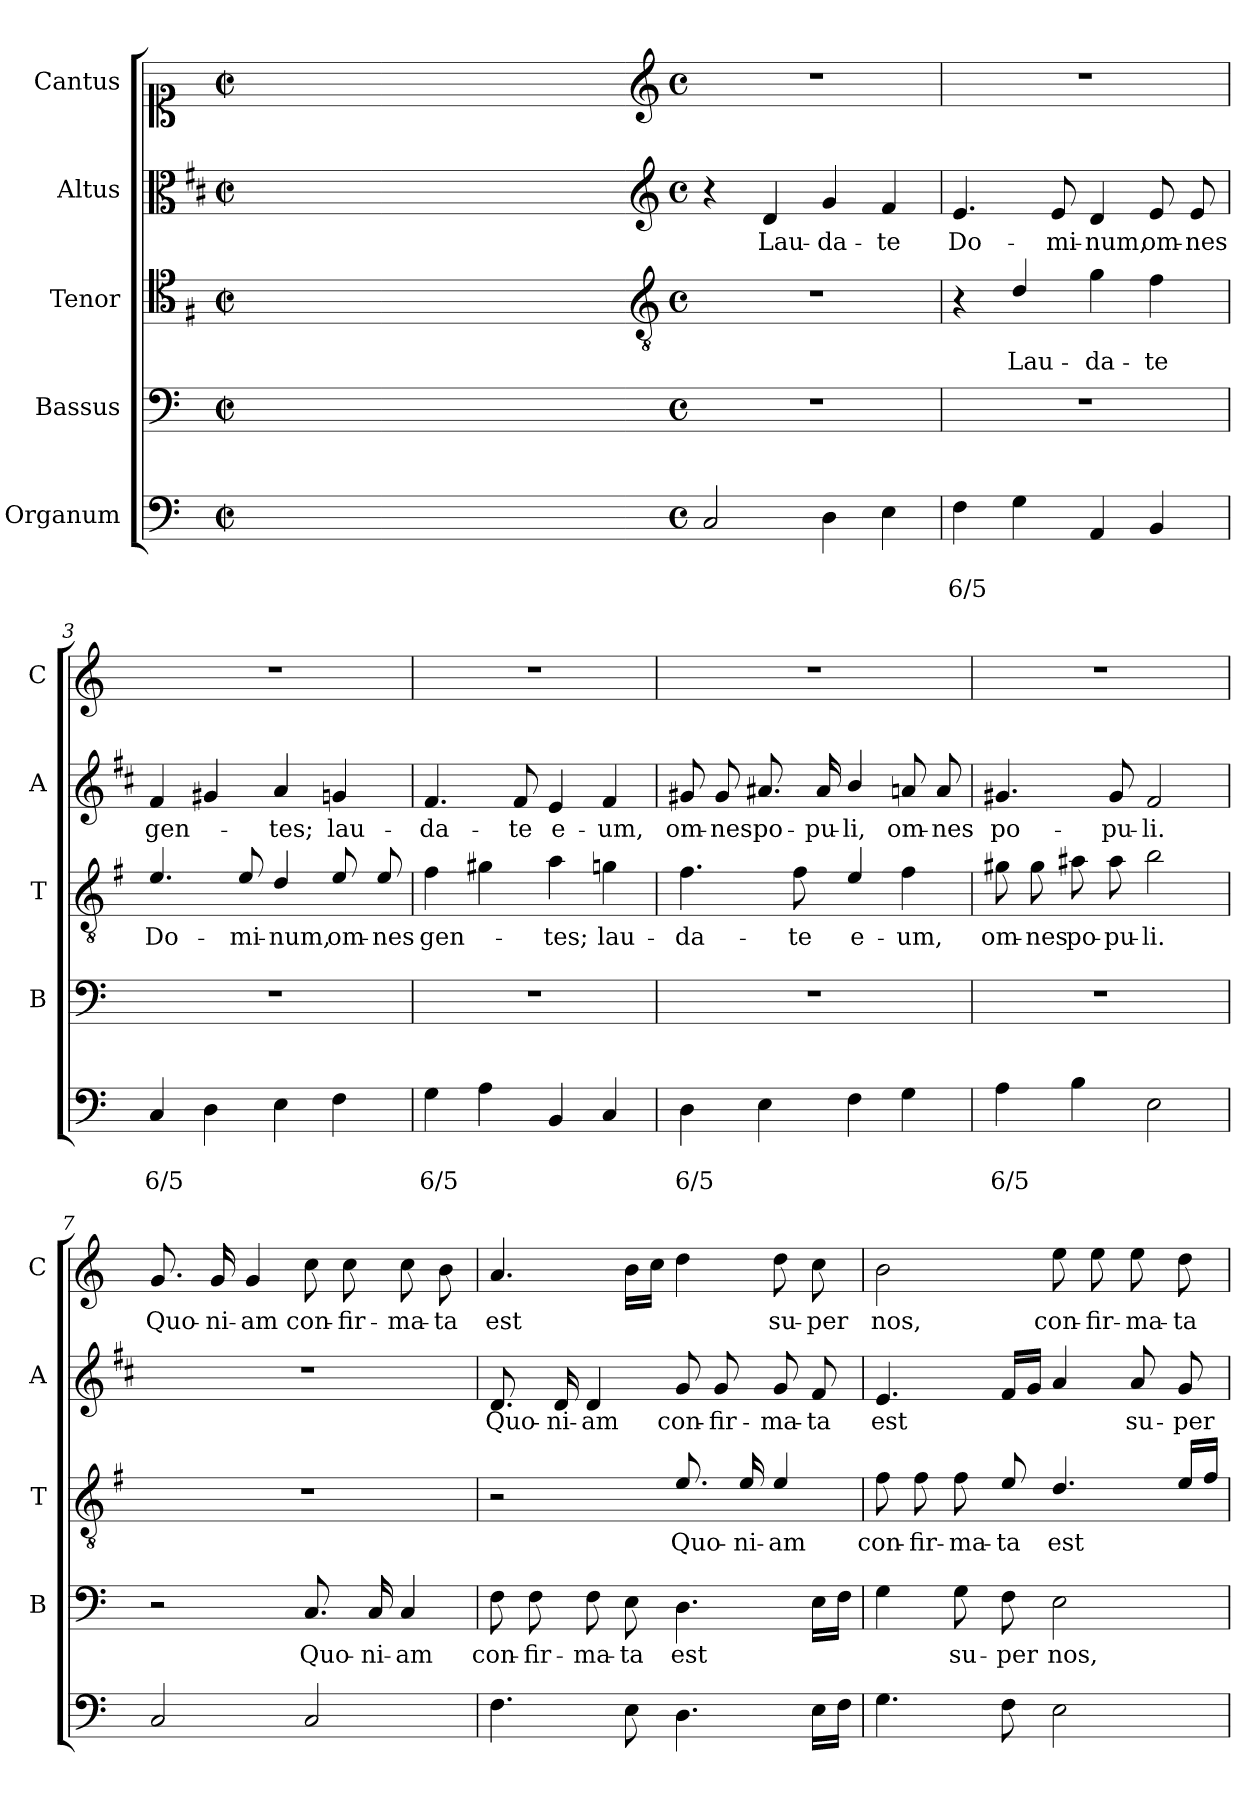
**kern	**text	**text	**kern	**text	**kern	**text	**kern	**text	**kern	**text
*part5	*part5	*part5	*part4	*part4	*part3	*part3	*part2	*part2	*part1	*part1
*staff5	*staff5	*staff5	*staff4	*staff4	*staff3	*staff3	*staff2	*staff2	*staff1	*staff1
*I"Organum	*	*	*I"Bassus	*	*I"Tenor	*	*I"Altus	*	*I"Cantus	*
*	*	*	*I'B	*	*I'T	*	*I'A	*	*I'C	*
*clefF4	*	*	*clefF4	*	*clefC4	*	*clefC3	*	*clefC1	*
*	*	*	*	*	*ITrd4c7	*	*ITrd1c2	*	*	*
*k[]	*	*	*k[]	*	*k[]	*	*k[]	*	*k[]	*
*C:	*	*	*C:	*	*C:	*	*C:	*	*C:	*
*M2/2	*	*	*M2/2	*	*M2/2	*	*M2/2	*	*M2/2	*
*met(c|)	*	*	*met(c|)	*	*met(c|)	*	*met(c|)	*	*met(c|)	*
=	=	=	=	=	=	=	=	=	=	=
1ryy	.	.	1ryy	.	1ryy	.	1ryy	.	1ryy	.
=1X-	=1X-	=1X-	=1X-	=1X-	=1X-	=1X-	=1X-	=1X-	=1X-	=1X-
4ryy	.	.	4ryy	.	4ryy	.	4ryy	.	4ryy	.
4ryy	.	.	4ryy	.	4ryy	.	4ryy	.	4ryy	.
4ryy	.	.	4ryy	.	4ryy	.	4ryy	.	4ryy	.
4ryy	.	.	4ryy	.	4ryy	.	4ryy	.	4ryy	.
=1-	=1-	=1-	=1-	=1-	=1-	=1-	=1-	=1-	=1-	=1-
*	*	*	*	*	*clefGv2	*	*clefG2	*	*clefG2	*
*M4/4	*	*	*M4/4	*	*M4/4	*	*M4/4	*	*M4/4	*
*met(c)	*	*	*met(c)	*	*met(c)	*	*met(c)	*	*met(c)	*
2C/	.	.	1r	.	1r	.	4r	.	1r	.
!	!	!	!	!	!	!	!	!LO:LY:b	!	!
.	.	.	.	.	.	.	4c/	Lau-	.	.
!	!	!	!	!	!	!	!	!LO:LY:b	!	!
4D\	.	.	.	.	.	.	4f/	-da-	.	.
!	!	!	!	!	!	!	!	!LO:LY:b	!	!
4E\	.	.	.	.	.	.	4e/	-te	.	.
=2	=2	=2	=2	=2	=2	=2	=2	=2	=2	=2
!	!	!LO:LY:b	!	!	!	!	!	!LO:LY:b	!	!
4F\	.	6/5	1r	.	4r	.	4.d/	Do-	1r	.
!	!	!	!	!	!	!LO:LY:b	!	!	!	!
4G\	.	.	.	.	4G/	Lau-	.	.	.	.
!	!	!	!	!	!	!	!	!LO:LY:b	!	!
.	.	.	.	.	.	.	8d/	-mi-	.	.
!	!	!	!	!	!	!LO:LY:b	!	!LO:LY:b	!	!
4AA/	.	.	.	.	4c\	-da-	4c/	-num,	.	.
!	!	!	!	!	!	!LO:LY:b	!	!LO:LY:b	!	!
4BB/	.	.	.	.	4B\	-te	8d/	om-	.	.
!	!	!	!	!	!	!	!	!LO:LY:b	!	!
.	.	.	.	.	.	.	8d/	-nes	.	.
=3	=3	=3	=3	=3	=3	=3	=3	=3	=3	=3
!	!	!LO:LY:b	!	!	!	!LO:LY:b	!	!LO:LY:b	!	!
4C/	.	6/5	1r	.	4.A/	Do-	4e/	gen-	1r	.
4D\	.	.	.	.	.	.	4f#X/	.	.	.
!	!	!	!	!	!	!LO:LY:b	!	!	!	!
.	.	.	.	.	8A/	-mi-	.	.	.	.
!	!	!	!	!	!	!LO:LY:b	!	!LO:LY:b	!	!
4E\	.	.	.	.	4G/	-num,	4g/	-tes;	.	.
!	!	!	!	!	!	!LO:LY:b	!	!LO:LY:b	!	!
4F\	.	.	.	.	8A/	om-	4fn/	lau-	.	.
!	!	!	!	!	!	!LO:LY:b	!	!	!	!
.	.	.	.	.	8A/	-nes	.	.	.	.
=4	=4	=4	=4	=4	=4	=4	=4	=4	=4	=4
!	!	!LO:LY:b	!	!	!	!LO:LY:b	!	!LO:LY:b	!	!
4G\	.	6/5	1r	.	4B\	gen-	4.e/	-da-	1r	.
4A\	.	.	.	.	4c#X\	.	.	.	.	.
!	!	!	!	!	!	!	!	!LO:LY:b	!	!
.	.	.	.	.	.	.	8e/	-te	.	.
!	!	!	!	!	!	!LO:LY:b	!	!LO:LY:b	!	!
4BB/	.	.	.	.	4d\	-tes;	4d/	e-	.	.
!	!	!	!	!	!	!LO:LY:b	!	!LO:LY:b	!	!
4C/	.	.	.	.	4cn\	lau-	4e/	-um,	.	.
!!LO:LB:g=z
=5	=5	=5	=5	=5	=5	=5	=5	=5	=5	=5
!	!	!LO:LY:b	!	!	!	!LO:LY:b	!	!LO:LY:b	!	!
4D\	.	6/5	1r	.	4.B\	-da-	8f#X/	om-	1r	.
!	!	!	!	!	!	!	!	!LO:LY:b	!	!
.	.	.	.	.	.	.	8f#/	-nes	.	.
!	!	!	!	!	!	!	!	!LO:LY:b	!	!
4E\	.	.	.	.	.	.	8.g#X/	po-	.	.
!	!	!	!	!	!	!LO:LY:b	!	!	!	!
.	.	.	.	.	8B\	-te	.	.	.	.
!	!	!	!	!	!	!	!	!LO:LY:b	!	!
.	.	.	.	.	.	.	16g#/	-pu-	.	.
!	!	!	!	!	!	!LO:LY:b	!	!LO:LY:b	!	!
4F\	.	.	.	.	4A/	e-	4a/	-li,	.	.
!	!	!	!	!	!	!LO:LY:b	!	!LO:LY:b	!	!
4G\	.	.	.	.	4B\	-um,	8gn/	om-	.	.
!	!	!	!	!	!	!	!	!LO:LY:b	!	!
.	.	.	.	.	.	.	8g/	-nes	.	.
=6	=6	=6	=6	=6	=6	=6	=6	=6	=6	=6
!	!	!LO:LY:b	!	!	!	!LO:LY:b	!	!LO:LY:b	!	!
4A\	.	6/5	1r	.	8c#X\	om-	4.f#X/	po-	1r	.
!	!	!	!	!	!	!LO:LY:b	!	!	!	!
.	.	.	.	.	8c#\	-nes	.	.	.	.
!	!	!	!	!	!	!LO:LY:b	!	!	!	!
4B\	.	.	.	.	8d#X\	po-	.	.	.	.
!	!	!	!	!	!	!LO:LY:b	!	!LO:LY:b	!	!
.	.	.	.	.	8d#\	-pu-	8f#/	-pu-	.	.
!	!	!	!	!	!	!LO:LY:b	!	!LO:LY:b	!	!
2E\	.	.	.	.	2e\	-li.	2e/	-li.	.	.
=7	=7	=7	=7	=7	=7	=7	=7	=7	=7	=7
!	!	!	!	!	!	!	!	!	!	!LO:LY:b
2C/	.	.	2r	.	1r	.	1r	.	8.g/	Quo-
!	!	!	!	!	!	!	!	!	!	!LO:LY:b
.	.	.	.	.	.	.	.	.	16g/	-ni-
!	!	!	!	!	!	!	!	!	!	!LO:LY:b
.	.	.	.	.	.	.	.	.	4g/	-am
!	!	!	!	!LO:LY:b	!	!	!	!	!	!LO:LY:b
2C/	.	.	8.C/	Quo-	.	.	.	.	8cc\	con-
!	!	!	!	!	!	!	!	!	!	!LO:LY:b
.	.	.	.	.	.	.	.	.	8cc\	-fir-
!	!	!	!	!LO:LY:b	!	!	!	!	!	!
.	.	.	16C/	-ni-	.	.	.	.	.	.
!	!	!	!	!LO:LY:b	!	!	!	!	!	!LO:LY:b
.	.	.	4C/	-am	.	.	.	.	8cc\	-ma-
!	!	!	!	!	!	!	!	!	!	!LO:LY:b
.	.	.	.	.	.	.	.	.	8b\	-ta
=8	=8	=8	=8	=8	=8	=8	=8	=8	=8	=8
!	!	!	!	!LO:LY:b	!	!	!	!LO:LY:b	!	!LO:LY:b
4.F\	.	.	8F\	con-	2r	.	8.c/	Quo-	4.a/	est
!	!	!	!	!LO:LY:b	!	!	!	!	!	!
.	.	.	8F\	-fir-	.	.	.	.	.	.
!	!	!	!	!	!	!	!	!LO:LY:b	!	!
.	.	.	.	.	.	.	16c/	-ni-	.	.
!	!	!	!	!LO:LY:b	!	!	!	!LO:LY:b	!	!
.	.	.	8F\	-ma-	.	.	4c/	-am	.	.
!	!	!	!	!LO:LY:b	!	!	!	!	!	!
8E\	.	.	8E\	-ta	.	.	.	.	16b\LL	.
.	.	.	.	.	.	.	.	.	16cc\JJ	.
!	!	!	!	!LO:LY:b	!	!LO:LY:b	!	!LO:LY:b	!	!
4.D\	.	.	4.D\	est	8.A/	Quo-	8f/	con-	4dd\	.
!	!	!	!	!	!	!	!	!LO:LY:b	!	!
.	.	.	.	.	.	.	8f/	-fir-	.	.
!	!	!	!	!	!	!LO:LY:b	!	!	!	!
.	.	.	.	.	16A/	-ni-	.	.	.	.
!	!	!	!	!	!	!LO:LY:b	!	!LO:LY:b	!	!LO:LY:b
.	.	.	.	.	4A/	-am	8f/	-ma-	8dd\	su-
!	!	!	!	!	!	!	!	!LO:LY:b	!	!LO:LY:b
16E\LL	.	.	16E\LL	.	.	.	8e/	-ta	8cc\	-per
16F\JJ	.	.	16F\JJ	.	.	.	.	.	.	.
!!LO:PB:g=z
=9	=9	=9	=9	=9	=9	=9	=9	=9	=9	=9
!	!	!	!	!	!	!LO:LY:b	!	!LO:LY:b	!	!LO:LY:b
4.G\	.	.	4G\	.	8B\	con-	4.d/	est	2b\	nos,
!	!	!	!	!	!	!LO:LY:b	!	!	!	!
.	.	.	.	.	8B\	-fir-	.	.	.	.
!	!	!	!	!LO:LY:b	!	!LO:LY:b	!	!	!	!
.	.	.	8G\	su-	8B\	-ma-	.	.	.	.
!	!	!	!	!LO:LY:b	!	!LO:LY:b	!	!	!	!
8F\	.	.	8F\	-per	8A/	-ta	16e/LL	.	.	.
.	.	.	.	.	.	.	16f/JJ	.	.	.
!	!	!	!	!LO:LY:b	!	!LO:LY:b	!	!	!	!LO:LY:b
2E\	.	.	2E\	nos,	4.G/	est	4g/	.	8ee\	con-
!	!	!	!	!	!	!	!	!	!	!LO:LY:b
.	.	.	.	.	.	.	.	.	8ee\	-fir-
!	!	!	!	!	!	!	!	!LO:LY:b	!	!LO:LY:b
.	.	.	.	.	.	.	8g/	su-	8ee\	-ma-
!	!	!	!	!	!	!	!	!LO:LY:b	!	!LO:LY:b
.	.	.	.	.	16A/LL	.	8f/	-per	8dd\	-ta
.	.	.	.	.	16B/JJ	.	.	.	.	.
=	=	=	=	=	=	=	=	=	=	=
*-	*-	*-	*-	*-	*-	*-	*-	*-	*-	*-
